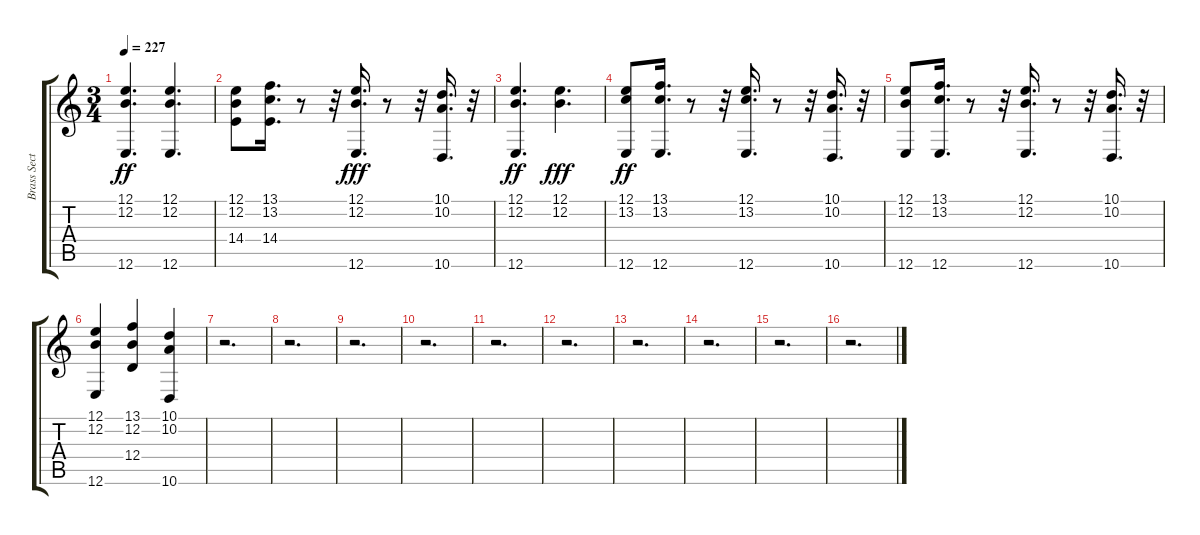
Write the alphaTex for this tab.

\track ("Brass Section" "Brass Sect") {instrument brasssection}
\staff {score tabs}
\tuning (E4 B3 G3 D3 A2 E2) {hide}
\ts (3 4)
\tempo 227
\clef g2
\ks c
(12.1 12.2 12.6).4{d dy ff} (12.1 12.2 12.6).4{d} |
(12.1 12.2 14.4).8 (13.1 13.2 14.4).16{d} r.8 r.32 (12.1 12.2 12.6).16{d dy fff} r.8 r.32 (10.1 10.2 10.6).16{d} r.32 |
(12.1 12.2 12.6).4{d dy ff} (12.1 12.2).4{d dy fff} |
(12.1 13.2 12.6).8{dy ff} (13.1 13.2 12.6).16{d} r.8 r.32 (12.1 13.2 12.6).16{d} r.8 r.32 (10.1 10.2 10.6).16{d} r.32 |
(12.1 12.2 12.6).8 (13.1 13.2 12.6).16{d} r.8 r.32 (12.1 12.2 12.6).16{d} r.8 r.32 (10.1 10.2 10.6).16{d} r.32 |
(12.1 12.2 12.6).4 (13.1 12.2 12.4).4 (10.1 10.2 10.6).4 |
r.2{d} |
r.2{d} |
r.2{d} |
r.2{d} |
r.2{d} |
r.2{d} |
r.2{d} |
r.2{d} |
r.2{d} |
r.2{d}
